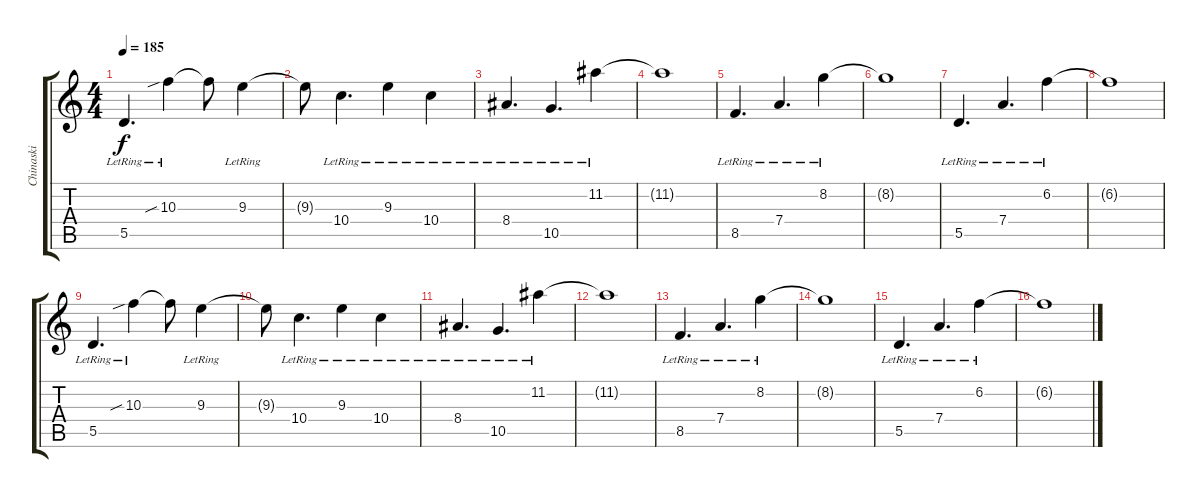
\track ("Chinaski" "Chinaski") {instrument overdrivenguitar}
\staff {score tabs}
\tuning (E4 B3 G3 D3 A2 D2) {hide}
\ts (4 4)
\tempo 185
\clef g2
\ks c
5.5{lr}.4{d dy f} 10.3{sib lr}.4 10.3{t}.8 9.3{lr}.4 |
9.3{t}.8 10.4{lr}.4{d} 9.3{lr}.4 10.4{lr}.4 |
8.4{lr}.4{d} 10.5{lr}.4{d} 11.2{lr}.4 |
11.2{t}.1 |
8.5{lr}.4{d} 7.4{lr}.4{d} 8.2{lr}.4 |
8.2{t}.1 |
5.5{lr}.4{d} 7.4{lr}.4{d} 6.2{lr}.4 |
6.2{t}.1 |
5.5{lr}.4{d} 10.3{sib lr}.4 10.3{t}.8 9.3{lr}.4 |
9.3{t}.8 10.4{lr}.4{d} 9.3{lr}.4 10.4{lr}.4 |
8.4{lr}.4{d} 10.5{lr}.4{d} 11.2{lr}.4 |
11.2{t}.1 |
8.5{lr}.4{d} 7.4{lr}.4{d} 8.2{lr}.4 |
8.2{t}.1 |
5.5{lr}.4{d} 7.4{lr}.4{d} 6.2{lr}.4 |
6.2{t}.1
